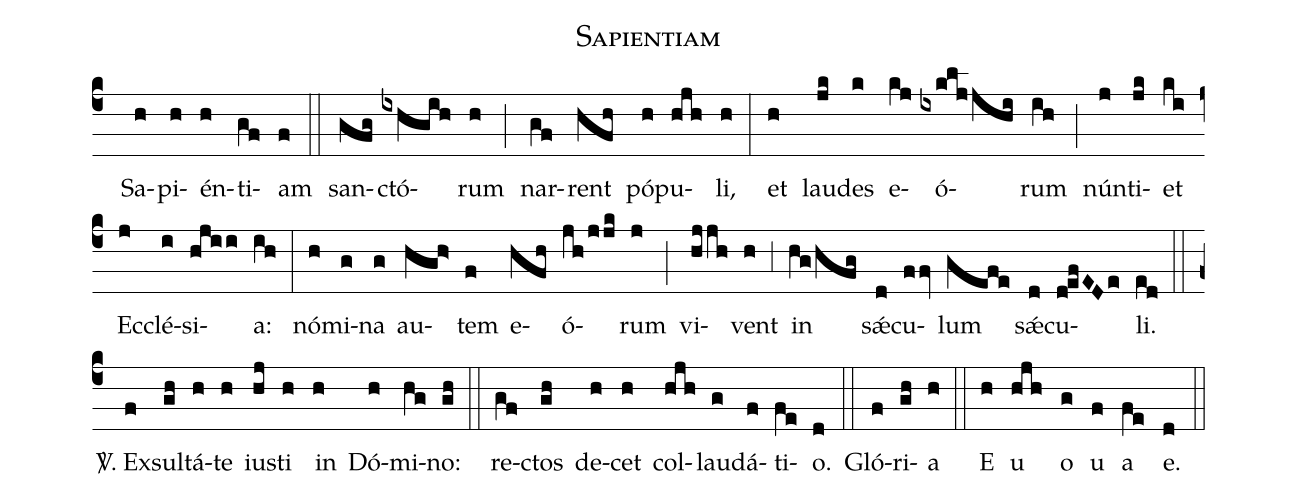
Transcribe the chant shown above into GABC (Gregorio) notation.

name:Sapientiam;
mode:I;
office-part:Introitus;
%%
(c4) () Sa(h)pi(h)én(h)ti(gf)am(f) (::) san(gfg)ctó(ixhgih)rum(h) (;) nar(gf)rent(hfh) pó(h)pu(hjh)li,(h) (:) et(h) lau(jk)des(k) e(kj)ó(ixkljjhi)rum(ih) (;) nún(j)ti(jk)et(ki) Ec(j)clé(i)si(hjii)a:(ih) (:) nó(h)mi(g)na(g) au(hgh>)tem(f) e(hfh)ó(jh/jjk)rum(j) (;) vi(hjjh)vent(h) (,3) in(hg/hfg) s{<sp>'ae</sp>}(d)cu(ffv)lum(gefe) s{<sp>'ae</sp>}(d)cu(d!efEDe)li.(ed) (::) <sp>V/</sp>. Ex(f)sul(gh)tá(h)te(h) iu(hj)sti(h) in(h) Dó(h)mi(hg)no:(gh) (::) re(gf)ctos(gh) de(h)cet(h) col(hjh)lau(g)dá(f)ti(fe)o.(d) (::) Gló(f)ri(gh)a(h) (::) E(h) u(hjh) o(g) u(f) a(fe) e.(d) (::)
